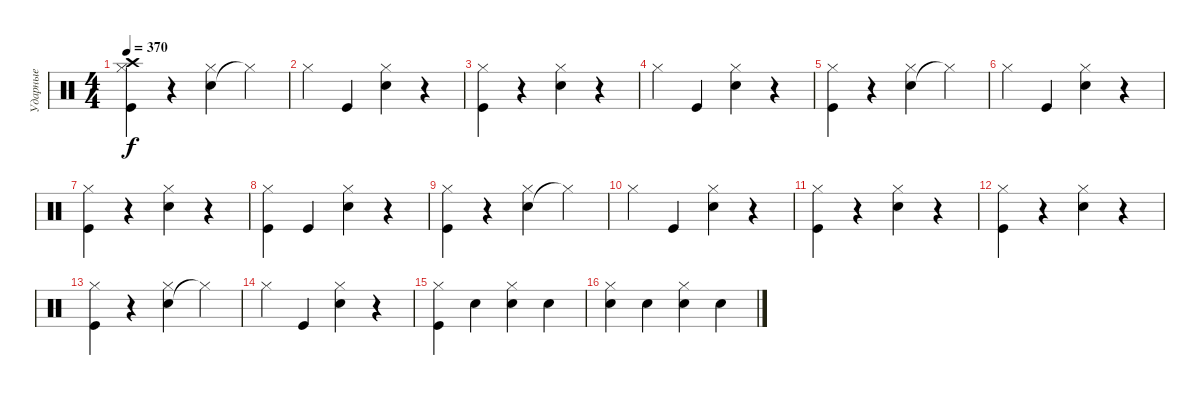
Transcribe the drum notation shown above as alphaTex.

\track ("Ударные" "Ударные") {instrument percussion}
\staff {score}
\articulation defaults
\ts (4 4)
\tempo 370
\clef neutral
\ks c
("Kick (hit)" "Crash high (hit)" "Hi-Hat (closed)").4{dy f} r.4 ("Electric Snare (hit)" "Hi-Hat (closed)").4 "Hi-Hat (closed)"{t}.4 |
"Hi-Hat (closed)".4 "Kick (hit)".4 ("Electric Snare (hit)" "Hi-Hat (closed)").4 r.4 |
("Kick (hit)" "Hi-Hat (closed)").4 r.4 ("Electric Snare (hit)" "Hi-Hat (closed)").4 r.4 |
"Hi-Hat (closed)".4 "Kick (hit)".4 ("Electric Snare (hit)" "Hi-Hat (closed)").4 r.4 |
("Kick (hit)" "Hi-Hat (closed)").4 r.4 ("Electric Snare (hit)" "Hi-Hat (closed)").4 "Hi-Hat (closed)"{t}.4 |
"Hi-Hat (closed)".4 "Kick (hit)".4 ("Electric Snare (hit)" "Hi-Hat (closed)").4 r.4 |
("Kick (hit)" "Hi-Hat (closed)").4 r.4 ("Electric Snare (hit)" "Hi-Hat (closed)").4 r.4 |
("Kick (hit)" "Hi-Hat (closed)").4 "Kick (hit)".4 ("Electric Snare (hit)" "Hi-Hat (closed)").4 r.4 |
("Kick (hit)" "Hi-Hat (closed)").4 r.4 ("Electric Snare (hit)" "Hi-Hat (closed)").4 "Hi-Hat (closed)"{t}.4 |
"Hi-Hat (closed)".4 "Kick (hit)".4 ("Electric Snare (hit)" "Hi-Hat (closed)").4 r.4 |
("Kick (hit)" "Hi-Hat (closed)").4 r.4 ("Electric Snare (hit)" "Hi-Hat (closed)").4 r.4 |
("Kick (hit)" "Hi-Hat (closed)").4 r.4 ("Electric Snare (hit)" "Hi-Hat (closed)").4 r.4 |
("Kick (hit)" "Hi-Hat (closed)").4 r.4 ("Electric Snare (hit)" "Hi-Hat (closed)").4 "Hi-Hat (closed)"{t}.4 |
"Hi-Hat (closed)".4 "Kick (hit)".4 ("Electric Snare (hit)" "Hi-Hat (closed)").4 r.4 |
("Kick (hit)" "Hi-Hat (closed)").4 "Electric Snare (hit)".4 ("Electric Snare (hit)" "Hi-Hat (closed)").4 "Electric Snare (hit)".4 |
("Electric Snare (hit)" "Hi-Hat (closed)").4 "Electric Snare (hit)".4 ("Electric Snare (hit)" "Hi-Hat (closed)").4 "Electric Snare (hit)".4
